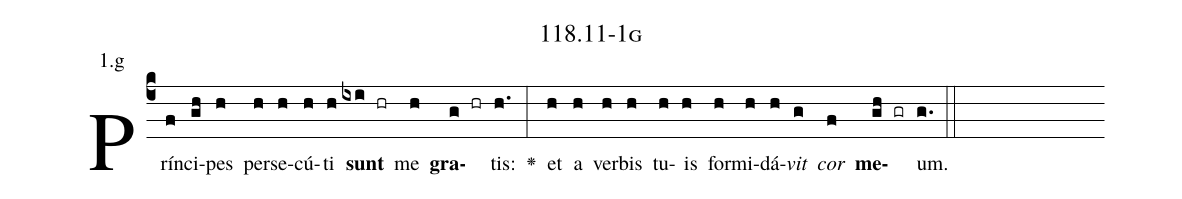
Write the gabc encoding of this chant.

name: 118.11-1g;
annotation: 1.g;
%%
(c4)Prín(f)ci(gh)pes(h) per(h)se(h)cú(h)ti(h) <b>sunt</b>(ixi hr) me(h) <b>gra</b>(g hr)tis:(h.) <v>\greheightstar</v>(:) et(h) a(h) ver(h)bis(h) tu(h)is(h) for(h)mi(h)dá(h)<i>vit</i>(g) <i>cor</i>(f) <b>me</b>(gh gr)um.(g.) (::)


%E(h) u(h) o(g) u(f) a(gh) e.(g.) (::)
